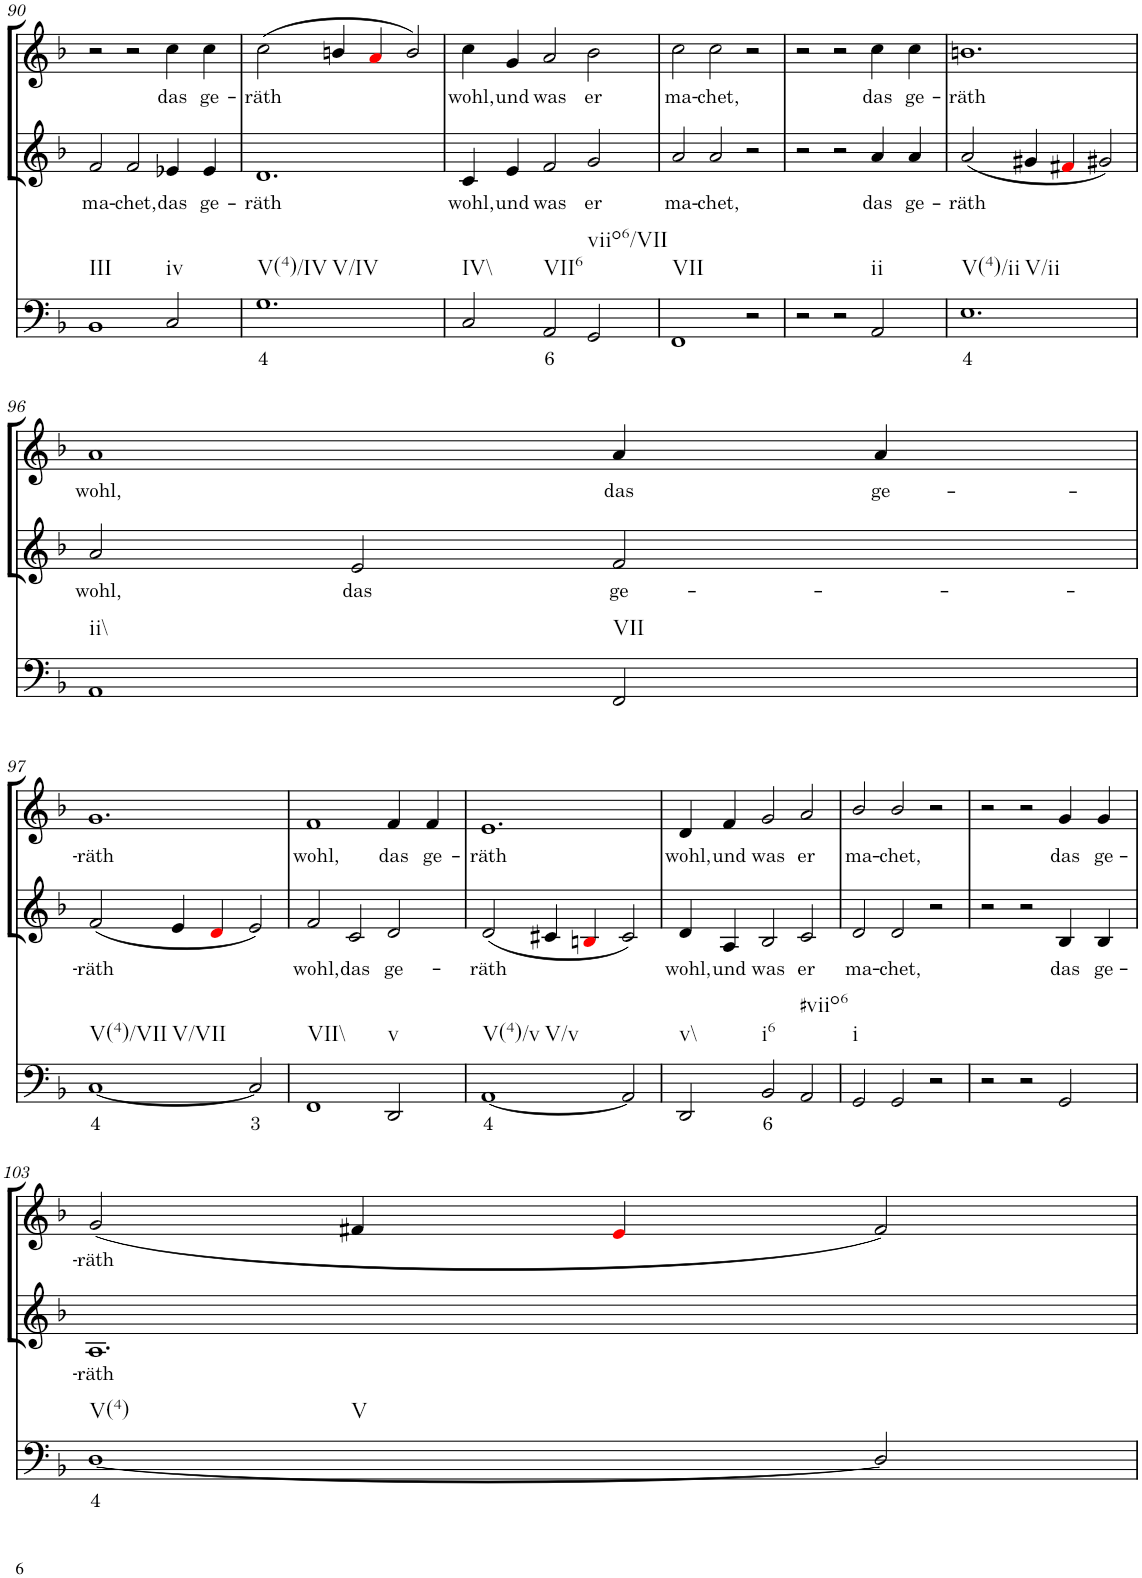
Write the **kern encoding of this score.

**kern	**text	**kern	**text	**kern	**text
*part3	*part3	*part2	*part2	*part1	*part1
*staff3	*staff3	*staff2	*staff2	*staff1	*staff1
*I"Continuo	*	*I"Alto	*	*I"Soprano	*
!!LO:PB:g=z
*clefF4	*	*clefG2	*	*clefG2	*
*k[b-]	*	*k[b-]	*	*k[b-]	*
*M3/2	*	*M3/2	*	*M3/2	*
=90	=90	=90	=90	=90	=90
!LO:TX:b:t=III	!	!	!	!	!
!	!	!	!LO:LY:b	!	!
1BB-	.	2f/	ma-	2r	.
!	!	!	!LO:LY:b	!	!
.	.	2f/	chet,	2r	.
!LO:TX:b:t=iv	!	!	!	!	!
!	!	!	!LO:LY:b	!	!LO:LY:b
2C/	.	4e-X/	das	4cc\	das
!	!	!	!LO:LY:b	!	!LO:LY:b
.	.	4e-/	ge-	4cc\	ge-
=91	=91	=91	=91	=91	=91
!LO:TX:b:t=V(4)/IV	!	!	!	!	!
!LO:TX:b:t=V/IV	!	!	!	!	!
!	!LO:LY:b	!	!LO:LY:b	!	!LO:LY:b
1.G	4	1.d	räth	(2cc\	räth
.	.	.	.	4bn/	.
.	.	.	.	4ai/	.
.	.	.	.	2b/)	.
=92	=92	=92	=92	=92	=92
!LO:TX:b:t=IV\\	!	!	!	!	!
!	!	!	!LO:LY:b	!	!LO:LY:b
2C/	.	4c/	wohl,	4cc\	wohl,
!	!	!	!LO:LY:b	!	!LO:LY:b
.	.	4e/	und	4g/	und
!LO:TX:b:t=VII6	!	!	!	!	!
!	!LO:LY:b	!	!LO:LY:b	!	!LO:LY:b
2AA/	6	2f/	was	2a/	was
!LO:TX:b:t=viio6/VII	!	!	!	!	!
!	!	!	!LO:LY:b	!	!LO:LY:b
2GG/	.	2g/	er	2b-\	er
=93	=93	=93	=93	=93	=93
!LO:TX:b:t=VII	!	!	!	!	!
!	!	!	!LO:LY:b	!	!LO:LY:b
1FF	.	2a/	ma-	2cc\	ma-
!	!	!	!LO:LY:b	!	!LO:LY:b
.	.	2a/	chet,	2cc\	chet,
2r	.	2r	.	2r	.
=94	=94	=94	=94	=94	=94
2r	.	2r	.	2r	.
2r	.	2r	.	2r	.
!LO:TX:b:t=ii	!	!	!	!	!
!	!	!	!LO:LY:b	!	!LO:LY:b
2AA/	.	4a/	das	4cc\	das
!	!	!	!LO:LY:b	!	!LO:LY:b
.	.	4a/	ge-	4cc\	ge-
=95	=95	=95	=95	=95	=95
!LO:TX:b:t=V(4)/ii	!	!	!	!	!
!LO:TX:b:t=V/ii	!	!	!	!	!
!	!LO:LY:b	!	!LO:LY:b	!	!LO:LY:b
1.E	4	(2a/	räth	1.bn	räth
.	.	4g#X/	.	.	.
.	.	4f#Xi/	.	.	.
.	.	2g#X/)	.	.	.
!!LO:LB:g=z
=96	=96	=96	=96	=96	=96
!LO:TX:b:t=ii\\	!	!	!	!	!
!	!	!	!LO:LY:b	!	!LO:LY:b
1AA	.	2a/	wohl,	1a	wohl,
!	!	!	!LO:LY:b	!	!
.	.	2e/	das	.	.
!LO:TX:b:t=VII	!	!	!	!	!
!	!	!	!LO:LY:b	!	!LO:LY:b
2FF/	.	2f/	ge-	4a/	das
!	!	!	!	!	!LO:LY:b
.	.	.	.	4a/	ge-
!!LO:LB:g=z
=97	=97	=97	=97	=97	=97
!LO:TX:b:t=V(4)/VII	!	!	!	!	!
!LO:TX:b:t=V/VII	!	!	!	!	!
!	!LO:LY:b	!	!LO:LY:b	!	!LO:LY:b
[1C	4	(2f/	räth	1.g	räth
.	.	4e/	.	.	.
.	.	4di/	.	.	.
!	!LO:LY:b	!	!	!	!
2C/]	3	2e/)	.	.	.
=98	=98	=98	=98	=98	=98
!LO:TX:b:t=VII\\	!	!	!	!	!
!	!	!	!LO:LY:b	!	!LO:LY:b
1FF	.	2f/	wohl,	1f	wohl,
!	!	!	!LO:LY:b	!	!
.	.	2c/	das	.	.
!LO:TX:b:t=v	!	!	!	!	!
!	!	!	!LO:LY:b	!	!LO:LY:b
2DD/	.	2d/	ge-	4f/	das
!	!	!	!	!	!LO:LY:b
.	.	.	.	4f/	ge-
=99	=99	=99	=99	=99	=99
!LO:TX:b:t=V(4)/v	!	!	!	!	!
!LO:TX:b:t=V/v	!	!	!	!	!
!	!LO:LY:b	!	!LO:LY:b	!	!LO:LY:b
[1AA	4	(2d/	räth	1.e	räth
.	.	4c#X/	.	.	.
.	.	4Bni/	.	.	.
2AA/]	.	2c#/)	.	.	.
=100	=100	=100	=100	=100	=100
!LO:TX:b:t=v\\	!	!	!	!	!
!	!	!	!LO:LY:b	!	!LO:LY:b
2DD/	.	4d/	wohl,	4d/	wohl,
!	!	!	!LO:LY:b	!	!LO:LY:b
.	.	4A/	und	4f/	und
!LO:TX:b:t=i6	!	!	!	!	!
!	!LO:LY:b	!	!LO:LY:b	!	!LO:LY:b
2BB-/	6	2B-/	was	2g/	was
!LO:TX:b:t=#viio6	!	!	!	!	!
!	!	!	!LO:LY:b	!	!LO:LY:b
2AA/	.	2c/	er	2a/	er
=101	=101	=101	=101	=101	=101
!LO:TX:b:t=i	!	!	!	!	!
!	!	!	!LO:LY:b	!	!LO:LY:b
2GG/	.	2d/	ma-	2b-/	ma-
!	!	!	!LO:LY:b	!	!LO:LY:b
2GG/	.	2d/	chet,	2b-/	chet,
2r	.	2r	.	2r	.
=102	=102	=102	=102	=102	=102
2r	.	2r	.	2r	.
2r	.	2r	.	2r	.
!	!	!	!LO:LY:b	!	!LO:LY:b
2GG/	.	4B-/	das	4g/	das
!	!	!	!LO:LY:b	!	!LO:LY:b
.	.	4B-/	ge-	4g/	ge-
!!LO:LB:g=z
=103	=103	=103	=103	=103	=103
!LO:TX:b:t=V(4)	!	!	!	!	!
!LO:TX:b:t=V	!	!	!	!	!
!	!LO:LY:b	!	!LO:LY:b	!	!LO:LY:b
[1D	4	1.A	räth	(2g/	räth
.	.	.	.	4f#X/	.
.	.	.	.	4ei/	.
2D/]	.	.	.	2f#/)	.
=	=	=	=	=	=
*-	*-	*-	*-	*-	*-
